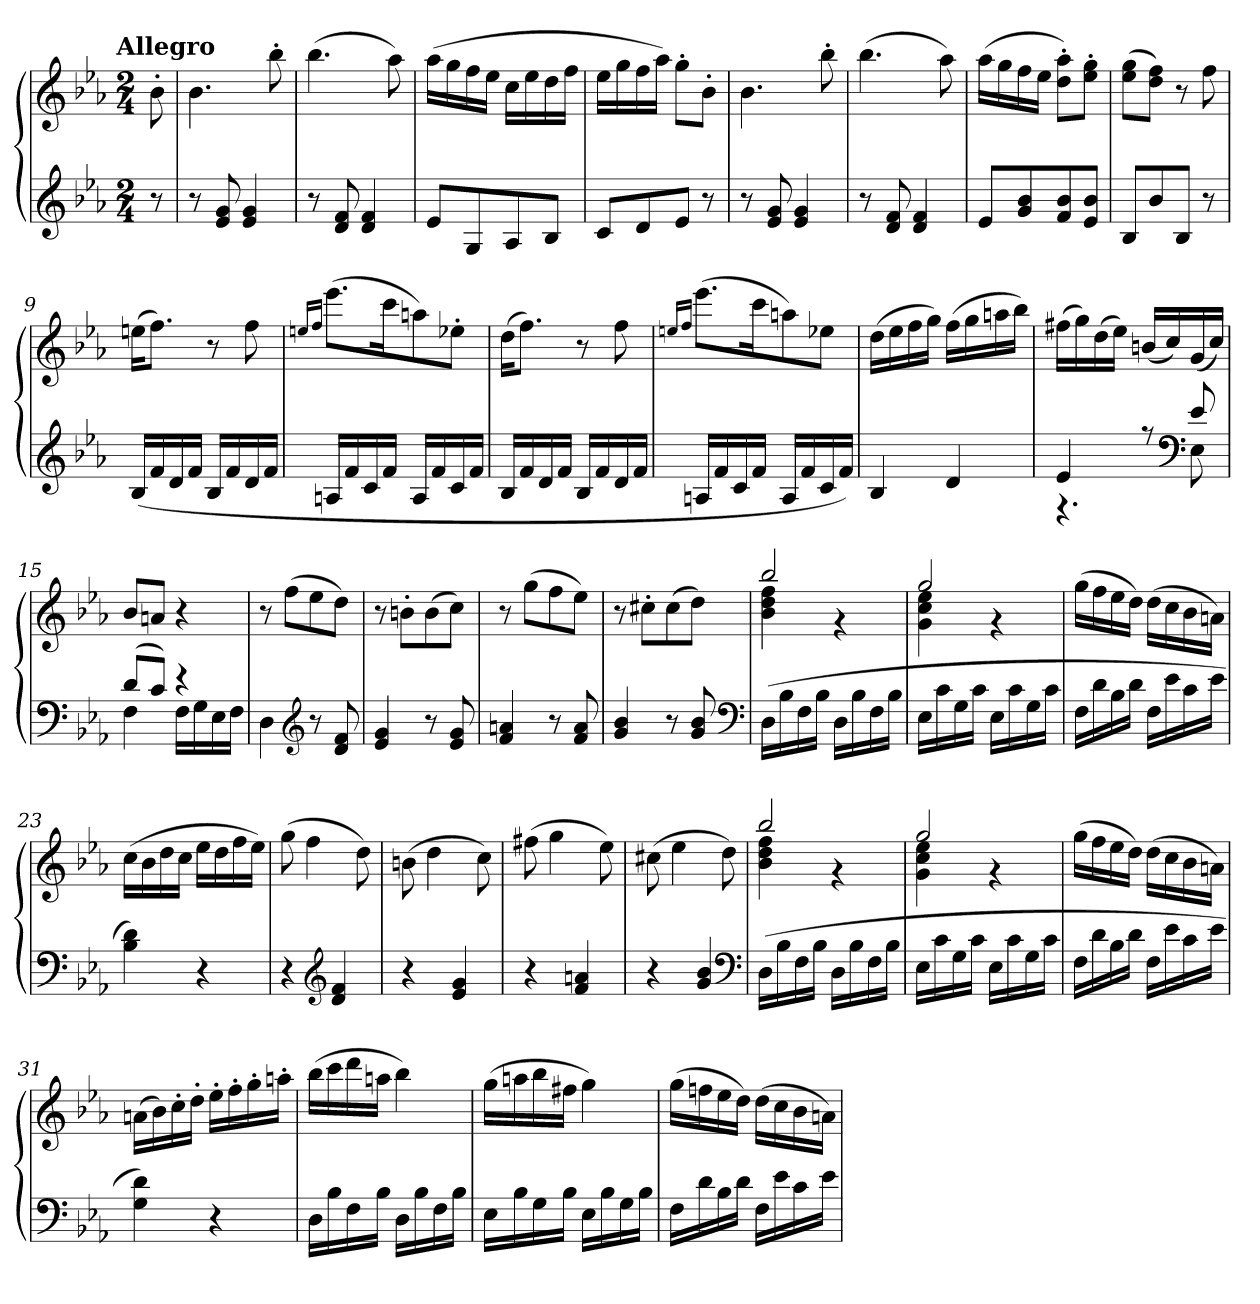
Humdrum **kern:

**kern	**kern
*part1	*part1
*staff2	*staff1
*clefG2	*clefG2
*k[b-e-a-]	*k[b-e-a-]
*E-:	*E-:
!!LO:TX:omd:t=Allegro
*M2/4	*M2/4
*MM132	*MM132
=	=
8r	8b-'\
=1	=1
8r	4.b-\
8e-/ 8g/	.
4e-/ 4g/	.
.	8bb-'\
=2	=2
8r	(4.bb-\
8d/ 8f/	.
4d/ 4f/	.
.	8aa-\)
=3	=3
8e-/L	(16aa-\LL
.	16gg\
8G/	16ff\
.	16ee-\JJ
8A-/	16cc\LL
.	16ee-\
8B-/J	16dd\
.	16ff\JJ
=4	=4
8c/L	16ee-\LL
.	16gg\
8d/	16ff\
.	16aa-\JJ)
8e-/J	8gg'\L
8r	8b-'\J
=5	=5
8r	4.b-\
8e-/ 8g/	.
4e-/ 4g/	.
.	8bb-'\
=6	=6
8r	(4.bb-\
8d/ 8f/	.
4d/ 4f/	.
.	8aa-\)
=7	=7
8e-/L	(16aa-\LL
.	16gg\
8g/ 8b-/	16ff\
.	16ee-\JJ
8f/ 8b-/	8dd'\ 8aa-'\L)
8e-/ 8b-/J	8ee-'\ 8gg'\J
=8	=8
8B-/L	(8ee-\ 8gg\L
8b-/	8dd\ 8ff\J)
8B-/J	8r
8r	8ff\
=9	=9
(16B-/LL	(16een\KL
16f/	8.ff\J)
16d/	.
16f/JJ	.
16B-/LL	8r
16f/	.
16d/	8ff\
16f/JJ	.
=10	=10
.	16qeen/LL
.	16qff/JJ
16An/LL	(8.eee-\L
16f/	.
16c/	.
16f/JJ	16ccc\K
16A/LL	8aan\)
16f/	.
16c/	8ee-X'\J
16f/JJ	.
=11	=11
16B-/LL	(16dd\KL
16f/	8.ff\J)
16d/	.
16f/JJ	.
16B-/LL	8r
16f/	.
16d/	8ff\
16f/JJ	.
=12	=12
.	16qeen/LL
.	16qff/JJ
16An/LL	(8.eee-\L
16f/	.
16c/	.
16f/JJ	16ccc\K
16A/LL	8aan\)
16f/	.
16c/	8ee-X\J
16f/JJ)	.
=13	=13
4B-/	(16dd\LL
.	16ee-\
.	16ff\
.	16gg\JJ)
4d/	(16ff\LL
.	16gg\
.	16aan\
.	16bb-\JJ)
=14	=14
*^	*
4e-/	4.r	(16ff#X\LL
.	.	16gg\)
.	.	(16dd\
.	.	16ee-\JJ)
8r	.	(16bn/LL
.	.	16cc/)
*clefF4	*	*
8e-/	8E-\	(16g/
.	.	16cc/JJ)
=15	=15	=15
(8d/L	4F\	8b-/L
8c/J)	.	8an/J
4r	16F\LL	4r
.	16G\	.
.	16E-\	.
.	16F\JJ	.
*v	*v	*
=16	=16
4D\	8r
.	(8ff\L
*clefG2	*
8r	8ee-\
8d/ 8f/	8dd\J)
=17	=17
4e-/ 4g/	8r
.	8bn'\L
8r	(8b\
8e-/ 8g/	8cc\J)
=18	=18
4f/ 4an/	8r
.	(8gg\L
8r	8ff\
8f/ 8a/	8ee-\J)
=19	=19
4g/ 4b-/	8r
.	8cc#X'\L
8r	(8cc#\
8g/ 8b-/	8dd\J)
*clefF4	*
=20	=20
*	*^
(16D\LL	2bb-/	4b-\ 4dd\ 4ff\
16B-\	.	.
16F\	.	.
16B-\JJ	.	.
16D\LL	.	4r
16B-\	.	.
16F\	.	.
16B-\JJ	.	.
=21	=21	=21
16E-\LL	2gg/	4g\ 4cc\ 4ee-\
16c\	.	.
16G\	.	.
16c\JJ	.	.
16E-\LL	.	4r
16c\	.	.
16G\	.	.
16c\JJ	.	.
*	*v	*v
=22	=22
16F\LL	(16gg\LL
16d\	16ff\
16B-\	16ee-\
16d\JJ	16dd\JJ)
16F\LL	(16dd\LL
16e-\	16cc\
16c\	16b-\
16e-\JJ	16an\JJ)
=23	=23
4B-\ 4d\)	(16cc\LL
.	16b-\
.	16dd\
.	16cc\JJ
4r	16ee-\LL
.	16dd\
.	16ff\
.	16ee-\JJ)
=24	=24
4r	(8gg\
.	4ff\
*clefG2	*
4d/ 4f/	.
.	8dd\)
=25	=25
4r	(8bn\
.	4dd\
4e-/ 4g/	.
.	8cc\)
=26	=26
4r	(8ff#X\
.	4gg\
4f/ 4an/	.
.	8ee-\)
=27	=27
4r	(8cc#X\
.	4ee-\
4g/ 4b-/	.
.	8dd\)
*clefF4	*
=28	=28
*	*^
(16D\LL	2bb-/	4b-\ 4dd\ 4ff\
16B-\	.	.
16F\	.	.
16B-\JJ	.	.
16D\LL	.	4r
16B-\	.	.
16F\	.	.
16B-\JJ	.	.
=29	=29	=29
16E-\LL	2gg/	4g\ 4cc\ 4ee-\
16c\	.	.
16G\	.	.
16c\JJ	.	.
16E-\LL	.	4r
16c\	.	.
16G\	.	.
16c\JJ	.	.
*	*v	*v
=30	=30
16F\LL	(16gg\LL
16d\	16ff\
16B-\	16ee-\
16d\JJ	16dd\JJ)
16F\LL	(16dd\LL
16e-\	16cc\
16c\	16b-\
16e-\JJ	16an\JJ)
=31	=31
4G\ 4d\)	(16an\LL
.	16b-\)
.	16cc'\
.	16dd'\JJ
4r	16ee-'\LL
.	16ff'\
.	16gg'\
.	16aan'\JJ
=32	=32
16D\LL	(16bb-\LL
16B-\	16ccc\
16F\	16ddd\
16B-\JJ	16aan\JJ
16D\LL	4bb-\)
16B-\	.
16F\	.
16B-\JJ	.
=33	=33
16E-\LL	(16gg\LL
16B-\	16aan\
16G\	16bb-\
16B-\JJ	16ff#X\JJ
16E-\LL	4gg\)
16B-\	.
16G\	.
16B-\JJ	.
=34	=34
16F\LL	(16gg\LL
16d\	16ffn\
16B-\	16ee-\
16d\JJ	16dd\JJ)
16F\LL	(16dd\LL
16e-\	16cc\
16c\	16b-\
16e-\JJ	16an\JJ)
=	=
*-	*-
